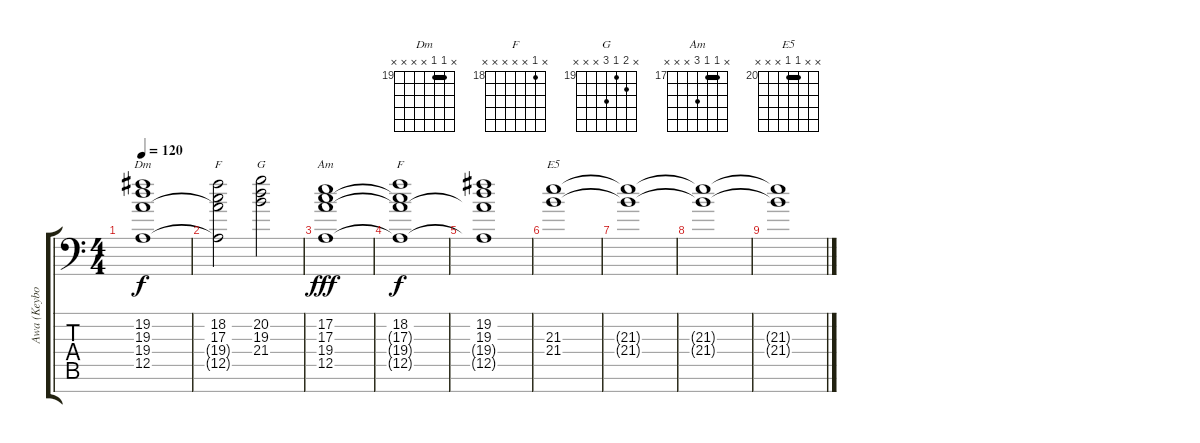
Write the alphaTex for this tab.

\track ("Awa (Keyboard Strings)" "Awa (Keybo") {instrument stringensemble1}
\staff {score tabs}
\tuning (E4 B3 G3 D3 A2 E2 A0) {hide}
\chord ("Dm" x 19 19 x x x x) {firstfret 19 barre 19}
\chord ("F" x 18 17 x x x x) {firstfret 17}
\chord ("G" x 20 19 21 x x x) {firstfret 19}
\chord ("Am" x 17 17 19 x x x) {firstfret 17 barre 17}
\chord ("F" x 18 x x x x x) {firstfret 18}
\chord ("E5" x x 20 20 x x x) {firstfret 20 barre 20}
\ts (4 4)
\tempo 120
\clef f4
\ks c
(19.2 19.3 19.4{t} 12.5{t}).1{ch "Dm" dy f} |
(18.2 17.3 19.4{t} 12.5{t}).2{ch "F"} (20.2 19.3 21.4).2{ch "G"} |
(17.2 17.3 19.4 12.5).1{ch "Am" dy fff} |
(18.2 17.3{t} 19.4{t} 12.5{t}).1{ch "F" dy f} |
(19.2 19.3 19.4{t} 12.5{t}).1 |
(21.3 21.4).1{ch "E5" volume 12} |
(21.3{t} 21.4{t}).1 |
(21.3{t} 21.4{t}).1 |
(21.3{t} 21.4{t}).1
